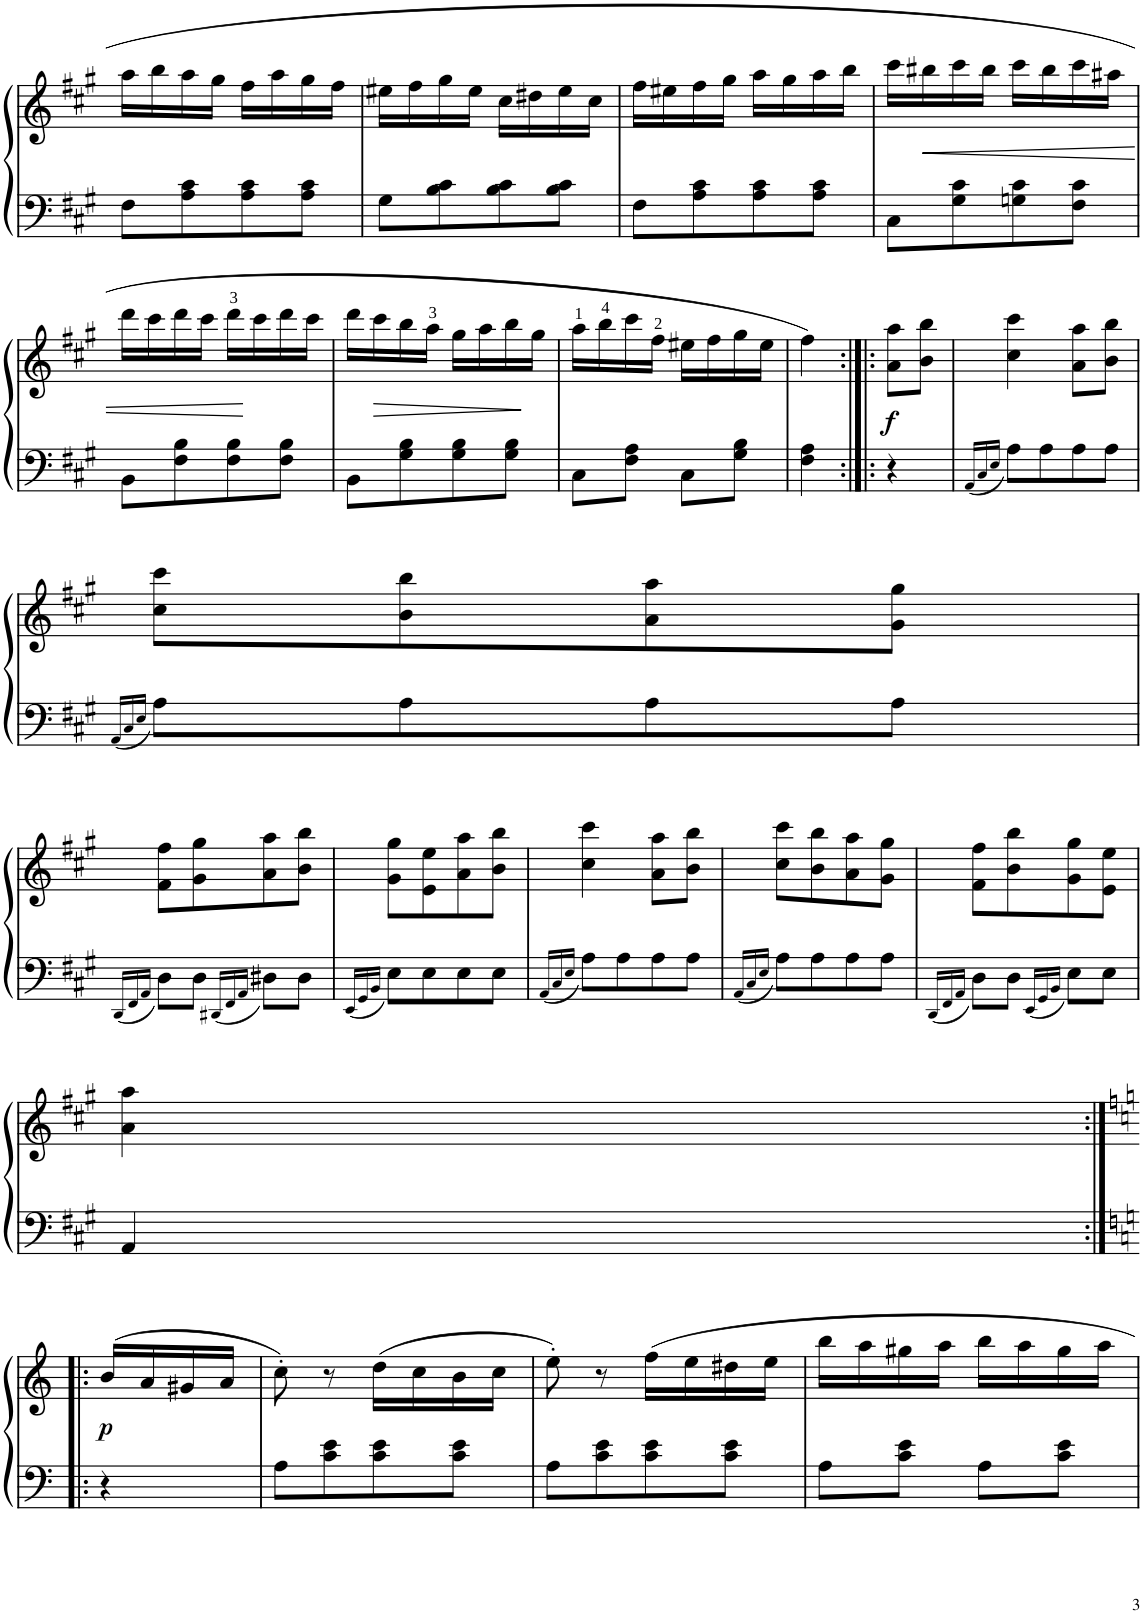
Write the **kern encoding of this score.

**kern	**kern	**dynam
*part1	*part1	*part1
*staff2	*staff1	*staff1/2
*I"Piano	*	*
*I'Pno	*	*
!!LO:PB:g=z
*clefF4	*clefG2	*
*k[f#c#g#]	*k[f#c#g#]	*
*M2/4	*M2/4	*
=53	=53	=53
8F#\L	16aa\LL	.
.	16bb\	.
8A\ 8c#\	16aa\	.
.	16gg#\JJ	.
8A\ 8c#\	16ff#\LL	.
.	16aa\	.
8A\ 8c#\J	16gg#\	.
.	16ff#\JJ	.
=54	=54	=54
8G#\L	16ee#X\LL	.
.	16ff#\	.
8B\ 8c#\	16gg#\	.
.	16ee#\JJ	.
8B\ 8c#\	16cc#\LL	.
.	16dd#X\	.
8B\ 8c#\J	16ee#\	.
.	16cc#\JJ	.
=55	=55	=55
8F#\L	16ff#\LL	.
.	16ee#X\	.
8A\ 8c#\	16ff#\	.
.	16gg#\JJ	.
8A\ 8c#\	16aa\LL	.
.	16gg#\	.
8A\ 8c#\J	16aa\	.
.	16bb\JJ	.
=56	=56	=56
8C#\L	16ccc#\LL	.
!	!	!LO:HP:b
.	16bb#X\	<
8G#\ 8c#\	16ccc#\	.
.	16bb#\JJ	.
8Gn\ 8c#\	16ccc#\LL	.
.	16bb#\	.
8F#\ 8c#\J	16ccc#\	.
.	16aa#X\JJ	.
!!LO:LB:g=z
=57	=57	=57
8BB\L	16ddd\LL	.
.	16ccc#\	.
8F#\ 8B\	16ddd\	.
.	16ccc#\JJ	.
8F#\ 8B\	16ddd\LL	.
.	16ccc#\	[
8F#\ 8B\J	16ddd\	.
.	16ccc#\JJ	.
=58	=58	=58
8BB\L	16ddd\LL	.
!	!	!LO:HP:b
.	16ccc#\	>
8G#\ 8B\	16bb\	.
.	16aa\JJ	.
8G#\ 8B\	16gg#\LL	.
.	16aa\	.
8G#\ 8B\J	16bb\	.
.	16gg#\JJ	]
=59	=59	=59
8C#\L	16aa\LL	.
.	16bb\	.
8F#\ 8A\J	16ccc#\	.
.	16ff#\JJ	.
8C#\L	16ee#X\LL	.
.	16ff#\	.
8G#\ 8B\J	16gg#\	.
.	16ee#\JJ	.
=60	=60	=60
4F#\ 4A\	4ff#\	.
=61:|!|:	=61:|!|:	=61:|!|:
!	!	!LO:DY:b
4r	8a\ 8aa\L	f
.	8b\ 8bb\J	.
=62	=62	=62
16qAA/LL	.	.
16qC#/	.	.
16qE/JJ	.	.
8A\L	4cc#\ 4ccc#\	.
8A\	.	.
8A\	8a\ 8aa\L	.
8A\J	8b\ 8bb\J	.
!!LO:LB:g=z
=63	=63	=63
16qAA/LL	.	.
16qC#/	.	.
16qE/JJ	.	.
8A\L	8cc#\ 8ccc#\L	.
8A\	8b\ 8bb\	.
8A\	8a\ 8aa\	.
8A\J	8g#\ 8gg#\J	.
!!LO:LB:g=z
=64	=64	=64
16qDD/LL	.	.
16qFF#/	.	.
16qAA/JJ	.	.
8D\L	8f#\ 8ff#\L	.
8D\J	8g#\ 8gg#\	.
16qDD#X/LL	.	.
16qFF#/	.	.
16qAA/JJ	.	.
8D#X\L	8a\ 8aa\	.
8D#\J	8b\ 8bb\J	.
=65	=65	=65
16qEE/LL	.	.
16qGG#/	.	.
16qBB/JJ	.	.
8E\L	8g#\ 8gg#\L	.
8E\	8e\ 8ee\	.
8E\	8a\ 8aa\	.
8E\J	8b\ 8bb\J	.
=66	=66	=66
16qAA/LL	.	.
16qC#/	.	.
16qE/JJ	.	.
8A\L	4cc#\ 4ccc#\	.
8A\	.	.
8A\	8a\ 8aa\L	.
8A\J	8b\ 8bb\J	.
=67	=67	=67
16qAA/LL	.	.
16qC#/	.	.
16qE/JJ	.	.
8A\L	8cc#\ 8ccc#\L	.
8A\	8b\ 8bb\	.
8A\	8a\ 8aa\	.
8A\J	8g#\ 8gg#\J	.
=68	=68	=68
16qDD/LL	.	.
16qFF#/	.	.
16qAA/JJ	.	.
8D\L	8f#\ 8ff#\L	.
8D\J	8b\ 8bb\	.
16qEE/LL	.	.
16qGG#/	.	.
16qBB/JJ	.	.
8E\L	8g#\ 8gg#\	.
8E\J	8e\ 8ee\J	.
!!LO:LB:g=z
=69	=69	=69
4AA/	4a\ 4aa\	.
!!LO:LB:g=z
=70:|!|:	=70:|!|:	=70:|!|:
*k[]	*k[]	*
!	!	!LO:DY:b
4r	(16b/LL	p
.	16a/	.
.	16g#X/	.
.	16a/JJ	.
=71	=71	=71
*k[]	*k[]	*
8A\L	8cc'\)	.
8c\ 8e\	8r	.
8c\ 8e\	(16dd\LL	.
.	16cc\	.
8c\ 8e\J	16b\	.
.	16cc\JJ	.
=72	=72	=72
8A\L	8ee'\)	.
8c\ 8e\	8r	.
8c\ 8e\	16ff\LL	.
.	16ee\	.
8c\ 8e\J	16dd#X\	.
.	16ee\JJ	.
=73	=73	=73
8A\L	16bb\LL	.
.	16aa\	.
8c\ 8e\J	16gg#X\	.
.	16aa\JJ	.
8A\L	16bb\LL	.
.	16aa\	.
8c\ 8e\J	16gg#\	.
.	16aa\JJ	.
=	=	=
*-	*-	*-
